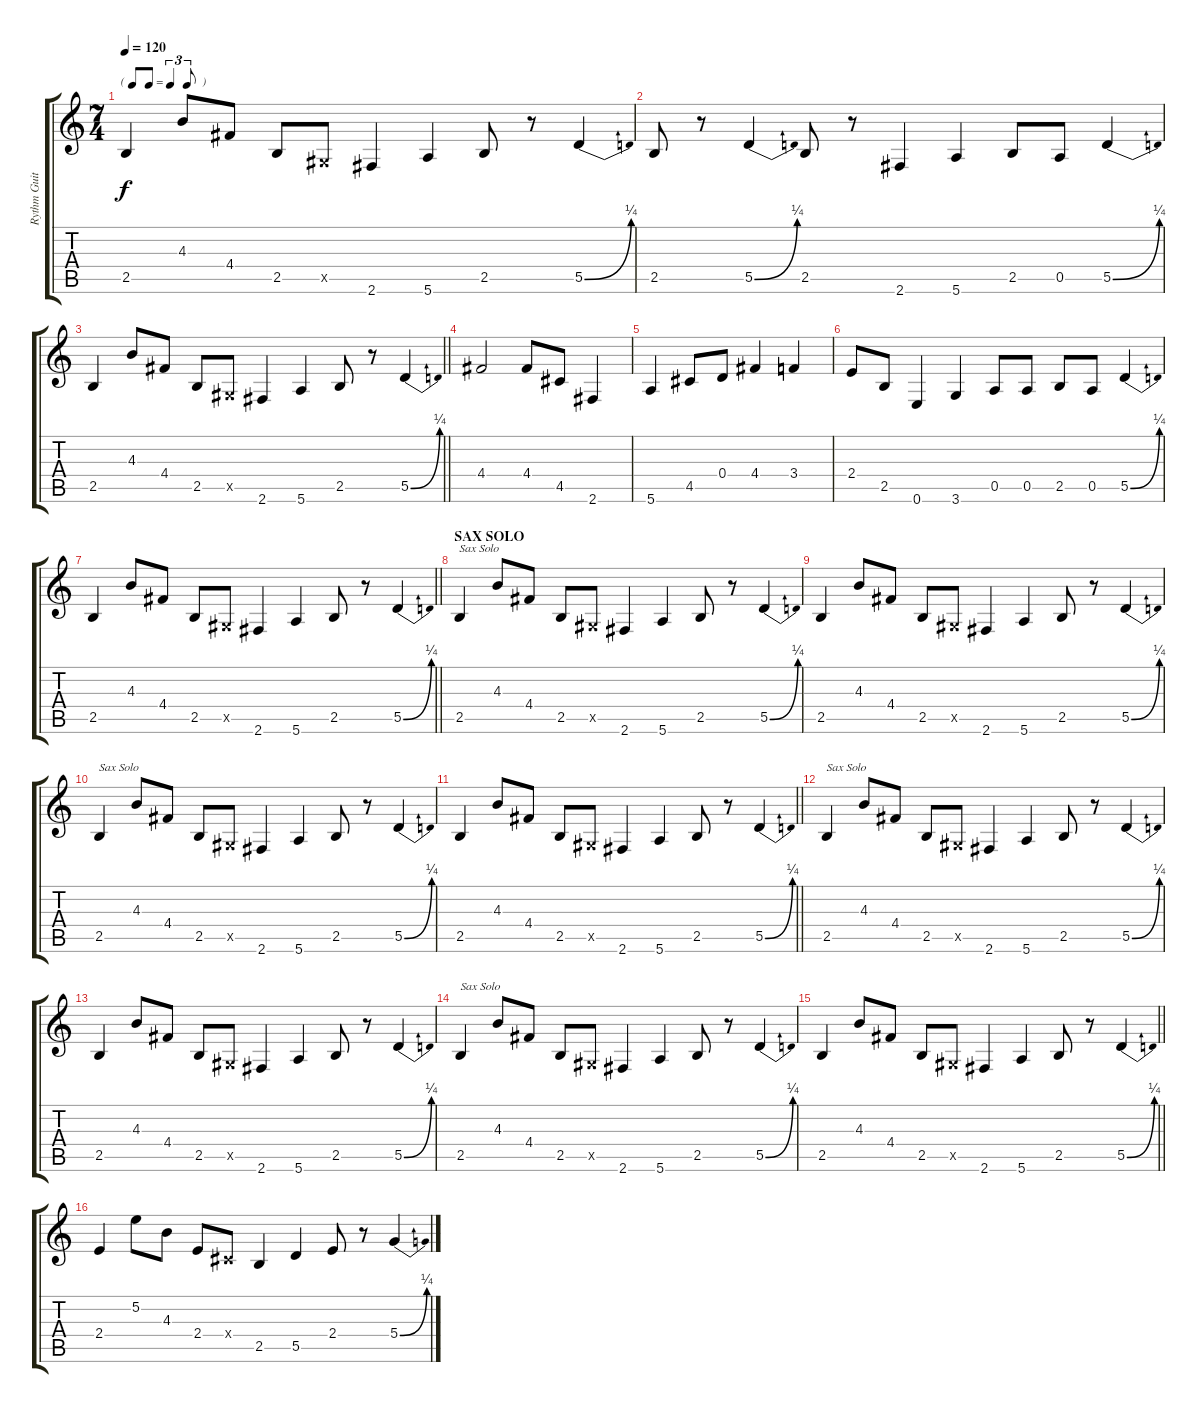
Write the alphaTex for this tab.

\track ("Rythm Guitar (Gilmour)" "Rythm Guit") {instrument electricguitarclean}
\staff {score tabs}
\tuning (E4 B3 G3 D3 A2 E2) {hide}
\ts (7 4)
\tf triplet8th
\tempo 120
\clef g2
\ks c
2.5.4{dy f} 4.3.8 4.4.8 2.5.8 -1.5{x}.8 2.6.4 5.6.4 2.5.8 r.8 5.5{be (bend 0 0 60 1)}.4 |
2.5.8 r.8 5.5{be (bend 0 0 60 1)}.4 2.5.8 r.8 2.6.4 5.6.4 2.5.8 0.5.8 5.5{be (bend 0 0 60 1)}.4 |
\barLineRight lightlight
2.5.4 4.3.8 4.4.8 2.5.8 -1.5{x}.8 2.6.4 5.6.4 2.5.8 r.8 5.5{be (bend 0 0 60 1)}.4 |
4.4.2 4.4.8 4.5.8 2.6.4 |
5.6.4 4.5.8 0.4.8 4.4.4 3.4.4 |
2.4.8 2.5.8 0.6.4 3.6.4 0.5.8 0.5.8 2.5.8 0.5.8 5.5{be (bend 0 0 60 1)}.4 |
\barLineRight lightlight
2.5.4 4.3.8 4.4.8 2.5.8 -1.5{x}.8 2.6.4 5.6.4 2.5.8 r.8 5.5{be (bend 0 0 60 1)}.4 |
\section ("" "SAX SOLO")
2.5.4{txt "Sax Solo"} 4.3.8 4.4.8 2.5.8 -1.5{x}.8 2.6.4 5.6.4 2.5.8 r.8 5.5{be (bend 0 0 60 1)}.4 |
2.5.4 4.3.8 4.4.8 2.5.8 -1.5{x}.8 2.6.4 5.6.4 2.5.8 r.8 5.5{be (bend 0 0 60 1)}.4 |
2.5.4{txt "Sax Solo"} 4.3.8 4.4.8 2.5.8 -1.5{x}.8 2.6.4 5.6.4 2.5.8 r.8 5.5{be (bend 0 0 60 1)}.4 |
\barLineRight lightlight
2.5.4 4.3.8 4.4.8 2.5.8 -1.5{x}.8 2.6.4 5.6.4 2.5.8 r.8 5.5{be (bend 0 0 60 1)}.4 |
2.5.4{txt "Sax Solo"} 4.3.8 4.4.8 2.5.8 -1.5{x}.8 2.6.4 5.6.4 2.5.8 r.8 5.5{be (bend 0 0 60 1)}.4 |
2.5.4 4.3.8 4.4.8 2.5.8 -1.5{x}.8 2.6.4 5.6.4 2.5.8 r.8 5.5{be (bend 0 0 60 1)}.4 |
2.5.4{txt "Sax Solo"} 4.3.8 4.4.8 2.5.8 -1.5{x}.8 2.6.4 5.6.4 2.5.8 r.8 5.5{be (bend 0 0 60 1)}.4 |
\barLineRight lightlight
2.5.4 4.3.8 4.4.8 2.5.8 -1.5{x}.8 2.6.4 5.6.4 2.5.8 r.8 5.5{be (bend 0 0 60 1)}.4 |
2.4.4 5.2.8 4.3.8 2.4.8 -1.4{x}.8 2.5.4 5.5.4 2.4.8 r.8 5.4{be (bend 0 0 60 1)}.4
